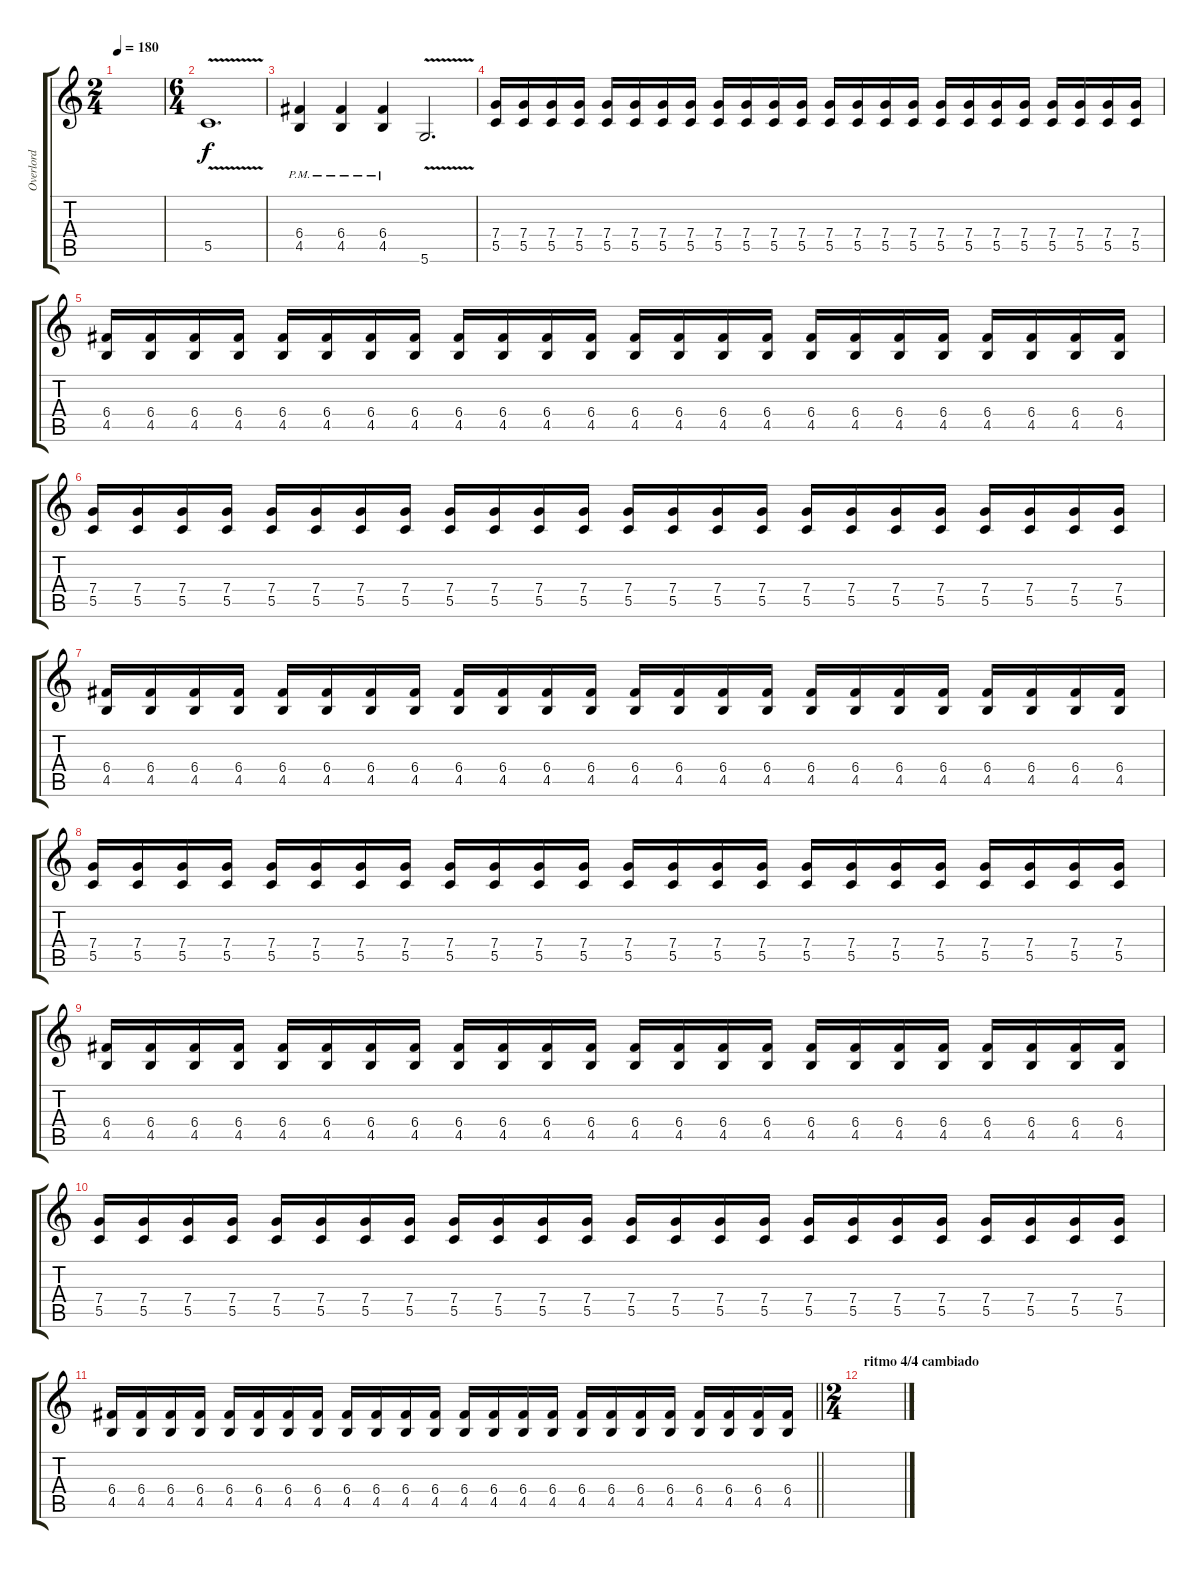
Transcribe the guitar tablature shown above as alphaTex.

\track ("Overlord" "Overlord") {instrument distortionguitar}
\staff {score tabs}
\tuning (D4 A3 F3 C3 G2 D2) {hide}
\ts (2 4)
\tempo 180
\clef g2
\ks c
|
\ts (6 4)
5.5{v}.1{d} |
(6.4{pm} 4.5).4 (6.4{pm} 4.5).4 (6.4{pm} 4.5).4 5.6{v}.2{d} |
(7.4 5.5).16 (7.4 5.5).16 (7.4 5.5).16 (7.4 5.5).16 (7.4 5.5).16 (7.4 5.5).16 (7.4 5.5).16 (7.4 5.5).16 (7.4 5.5).16 (7.4 5.5).16 (7.4 5.5).16 (7.4 5.5).16 (7.4 5.5).16 (7.4 5.5).16 (7.4 5.5).16 (7.4 5.5).16 (7.4 5.5).16 (7.4 5.5).16 (7.4 5.5).16 (7.4 5.5).16 (7.4 5.5).16 (7.4 5.5).16 (7.4 5.5).16 (7.4 5.5).16 |
(6.4 4.5).16 (6.4 4.5).16 (6.4 4.5).16 (6.4 4.5).16 (6.4 4.5).16 (6.4 4.5).16 (6.4 4.5).16 (6.4 4.5).16 (6.4 4.5).16 (6.4 4.5).16 (6.4 4.5).16 (6.4 4.5).16 (6.4 4.5).16 (6.4 4.5).16 (6.4 4.5).16 (6.4 4.5).16 (6.4 4.5).16 (6.4 4.5).16 (6.4 4.5).16 (6.4 4.5).16 (6.4 4.5).16 (6.4 4.5).16 (6.4 4.5).16 (6.4 4.5).16 |
(7.4 5.5).16 (7.4 5.5).16 (7.4 5.5).16 (7.4 5.5).16 (7.4 5.5).16 (7.4 5.5).16 (7.4 5.5).16 (7.4 5.5).16 (7.4 5.5).16 (7.4 5.5).16 (7.4 5.5).16 (7.4 5.5).16 (7.4 5.5).16 (7.4 5.5).16 (7.4 5.5).16 (7.4 5.5).16 (7.4 5.5).16 (7.4 5.5).16 (7.4 5.5).16 (7.4 5.5).16 (7.4 5.5).16 (7.4 5.5).16 (7.4 5.5).16 (7.4 5.5).16 |
(6.4 4.5).16 (6.4 4.5).16 (6.4 4.5).16 (6.4 4.5).16 (6.4 4.5).16 (6.4 4.5).16 (6.4 4.5).16 (6.4 4.5).16 (6.4 4.5).16 (6.4 4.5).16 (6.4 4.5).16 (6.4 4.5).16 (6.4 4.5).16 (6.4 4.5).16 (6.4 4.5).16 (6.4 4.5).16 (6.4 4.5).16 (6.4 4.5).16 (6.4 4.5).16 (6.4 4.5).16 (6.4 4.5).16 (6.4 4.5).16 (6.4 4.5).16 (6.4 4.5).16 |
(7.4 5.5).16 (7.4 5.5).16 (7.4 5.5).16 (7.4 5.5).16 (7.4 5.5).16 (7.4 5.5).16 (7.4 5.5).16 (7.4 5.5).16 (7.4 5.5).16 (7.4 5.5).16 (7.4 5.5).16 (7.4 5.5).16 (7.4 5.5).16 (7.4 5.5).16 (7.4 5.5).16 (7.4 5.5).16 (7.4 5.5).16 (7.4 5.5).16 (7.4 5.5).16 (7.4 5.5).16 (7.4 5.5).16 (7.4 5.5).16 (7.4 5.5).16 (7.4 5.5).16 |
(6.4 4.5).16 (6.4 4.5).16 (6.4 4.5).16 (6.4 4.5).16 (6.4 4.5).16 (6.4 4.5).16 (6.4 4.5).16 (6.4 4.5).16 (6.4 4.5).16 (6.4 4.5).16 (6.4 4.5).16 (6.4 4.5).16 (6.4 4.5).16 (6.4 4.5).16 (6.4 4.5).16 (6.4 4.5).16 (6.4 4.5).16 (6.4 4.5).16 (6.4 4.5).16 (6.4 4.5).16 (6.4 4.5).16 (6.4 4.5).16 (6.4 4.5).16 (6.4 4.5).16 |
(7.4 5.5).16 (7.4 5.5).16 (7.4 5.5).16 (7.4 5.5).16 (7.4 5.5).16 (7.4 5.5).16 (7.4 5.5).16 (7.4 5.5).16 (7.4 5.5).16 (7.4 5.5).16 (7.4 5.5).16 (7.4 5.5).16 (7.4 5.5).16 (7.4 5.5).16 (7.4 5.5).16 (7.4 5.5).16 (7.4 5.5).16 (7.4 5.5).16 (7.4 5.5).16 (7.4 5.5).16 (7.4 5.5).16 (7.4 5.5).16 (7.4 5.5).16 (7.4 5.5).16 |
\barLineRight lightlight
(6.4 4.5).16 (6.4 4.5).16 (6.4 4.5).16 (6.4 4.5).16 (6.4 4.5).16 (6.4 4.5).16 (6.4 4.5).16 (6.4 4.5).16 (6.4 4.5).16 (6.4 4.5).16 (6.4 4.5).16 (6.4 4.5).16 (6.4 4.5).16 (6.4 4.5).16 (6.4 4.5).16 (6.4 4.5).16 (6.4 4.5).16 (6.4 4.5).16 (6.4 4.5).16 (6.4 4.5).16 (6.4 4.5).16 (6.4 4.5).16 (6.4 4.5).16 (6.4 4.5).16 |
\ts (2 4)
\section ("" "ritmo 4/4 cambiado")
